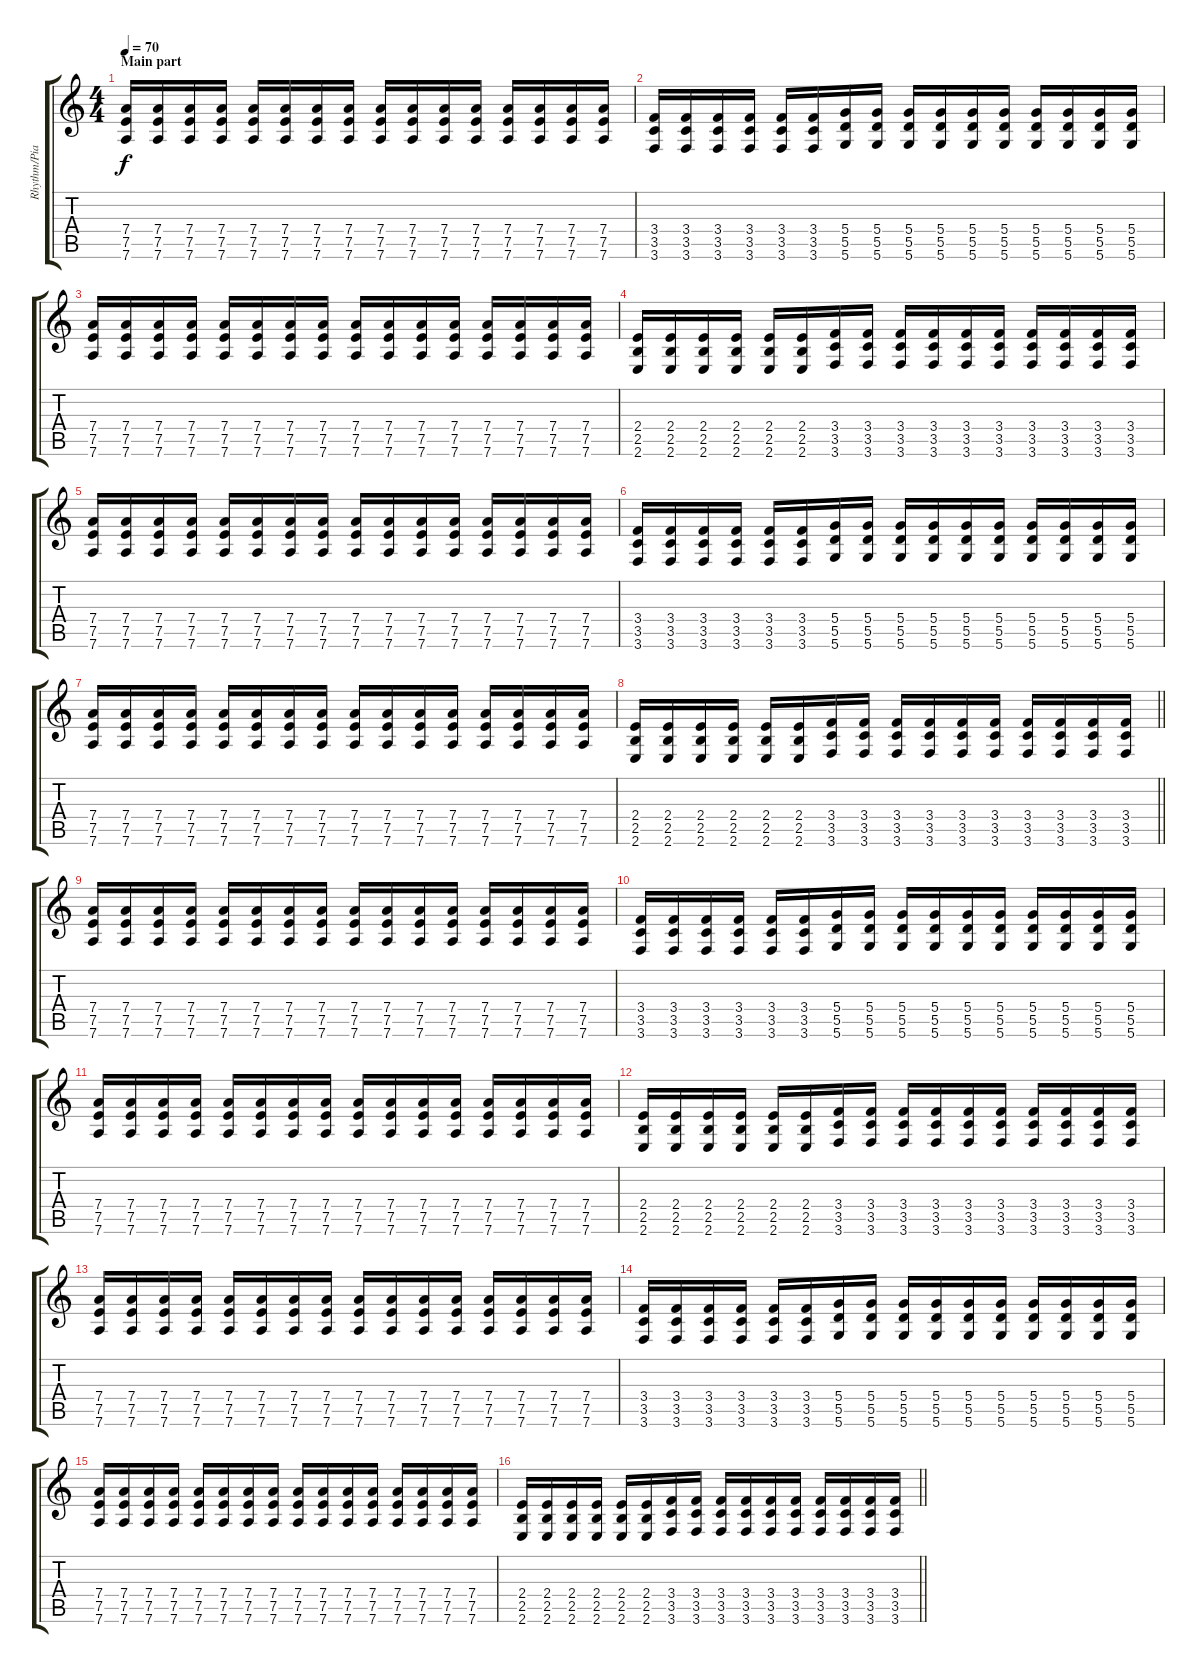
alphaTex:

\track ("Rhythm/Piano L" "Rhythm/Pia") {instrument overdrivenguitar}
\staff {score tabs}
\tuning (E4 B3 G3 D3 A2 D2) {hide}
\ts (4 4)
\section ("" "Main part")
\tempo 70
\clef g2
\ks c
(7.4 7.5 7.6).16{dy f} (7.4 7.5 7.6).16 (7.4 7.5 7.6).16 (7.4 7.5 7.6).16 (7.4 7.5 7.6).16 (7.4 7.5 7.6).16 (7.4 7.5 7.6).16 (7.4 7.5 7.6).16 (7.4 7.5 7.6).16 (7.4 7.5 7.6).16 (7.4 7.5 7.6).16 (7.4 7.5 7.6).16 (7.4 7.5 7.6).16 (7.4 7.5 7.6).16 (7.4 7.5 7.6).16 (7.4 7.5 7.6).16 |
(3.4 3.5 3.6).16 (3.4 3.5 3.6).16 (3.4 3.5 3.6).16 (3.4 3.5 3.6).16 (3.4 3.5 3.6).16 (3.4 3.5 3.6).16 (5.4 5.5 5.6).16 (5.4 5.5 5.6).16 (5.4 5.5 5.6).16 (5.4 5.5 5.6).16 (5.4 5.5 5.6).16 (5.4 5.5 5.6).16 (5.4 5.5 5.6).16 (5.4 5.5 5.6).16 (5.4 5.5 5.6).16 (5.4 5.5 5.6).16 |
(7.4 7.5 7.6).16 (7.4 7.5 7.6).16 (7.4 7.5 7.6).16 (7.4 7.5 7.6).16 (7.4 7.5 7.6).16 (7.4 7.5 7.6).16 (7.4 7.5 7.6).16 (7.4 7.5 7.6).16 (7.4 7.5 7.6).16 (7.4 7.5 7.6).16 (7.4 7.5 7.6).16 (7.4 7.5 7.6).16 (7.4 7.5 7.6).16 (7.4 7.5 7.6).16 (7.4 7.5 7.6).16 (7.4 7.5 7.6).16 |
(2.4 2.5 2.6).16 (2.4 2.5 2.6).16 (2.4 2.5 2.6).16 (2.4 2.5 2.6).16 (2.4 2.5 2.6).16 (2.4 2.5 2.6).16 (3.4 3.5 3.6).16 (3.4 3.5 3.6).16 (3.4 3.5 3.6).16 (3.4 3.5 3.6).16 (3.4 3.5 3.6).16 (3.4 3.5 3.6).16 (3.4 3.5 3.6).16 (3.4 3.5 3.6).16 (3.4 3.5 3.6).16 (3.4 3.5 3.6).16 |
(7.4 7.5 7.6).16 (7.4 7.5 7.6).16 (7.4 7.5 7.6).16 (7.4 7.5 7.6).16 (7.4 7.5 7.6).16 (7.4 7.5 7.6).16 (7.4 7.5 7.6).16 (7.4 7.5 7.6).16 (7.4 7.5 7.6).16 (7.4 7.5 7.6).16 (7.4 7.5 7.6).16 (7.4 7.5 7.6).16 (7.4 7.5 7.6).16 (7.4 7.5 7.6).16 (7.4 7.5 7.6).16 (7.4 7.5 7.6).16 |
(3.4 3.5 3.6).16 (3.4 3.5 3.6).16 (3.4 3.5 3.6).16 (3.4 3.5 3.6).16 (3.4 3.5 3.6).16 (3.4 3.5 3.6).16 (5.4 5.5 5.6).16 (5.4 5.5 5.6).16 (5.4 5.5 5.6).16 (5.4 5.5 5.6).16 (5.4 5.5 5.6).16 (5.4 5.5 5.6).16 (5.4 5.5 5.6).16 (5.4 5.5 5.6).16 (5.4 5.5 5.6).16 (5.4 5.5 5.6).16 |
(7.4 7.5 7.6).16 (7.4 7.5 7.6).16 (7.4 7.5 7.6).16 (7.4 7.5 7.6).16 (7.4 7.5 7.6).16 (7.4 7.5 7.6).16 (7.4 7.5 7.6).16 (7.4 7.5 7.6).16 (7.4 7.5 7.6).16 (7.4 7.5 7.6).16 (7.4 7.5 7.6).16 (7.4 7.5 7.6).16 (7.4 7.5 7.6).16 (7.4 7.5 7.6).16 (7.4 7.5 7.6).16 (7.4 7.5 7.6).16 |
\barLineRight lightlight
(2.4 2.5 2.6).16 (2.4 2.5 2.6).16 (2.4 2.5 2.6).16 (2.4 2.5 2.6).16 (2.4 2.5 2.6).16 (2.4 2.5 2.6).16 (3.4 3.5 3.6).16 (3.4 3.5 3.6).16 (3.4 3.5 3.6).16 (3.4 3.5 3.6).16 (3.4 3.5 3.6).16 (3.4 3.5 3.6).16 (3.4 3.5 3.6).16 (3.4 3.5 3.6).16 (3.4 3.5 3.6).16 (3.4 3.5 3.6).16 |
(7.4 7.5 7.6).16 (7.4 7.5 7.6).16 (7.4 7.5 7.6).16 (7.4 7.5 7.6).16 (7.4 7.5 7.6).16 (7.4 7.5 7.6).16 (7.4 7.5 7.6).16 (7.4 7.5 7.6).16 (7.4 7.5 7.6).16 (7.4 7.5 7.6).16 (7.4 7.5 7.6).16 (7.4 7.5 7.6).16 (7.4 7.5 7.6).16 (7.4 7.5 7.6).16 (7.4 7.5 7.6).16 (7.4 7.5 7.6).16 |
(3.4 3.5 3.6).16 (3.4 3.5 3.6).16 (3.4 3.5 3.6).16 (3.4 3.5 3.6).16 (3.4 3.5 3.6).16 (3.4 3.5 3.6).16 (5.4 5.5 5.6).16 (5.4 5.5 5.6).16 (5.4 5.5 5.6).16 (5.4 5.5 5.6).16 (5.4 5.5 5.6).16 (5.4 5.5 5.6).16 (5.4 5.5 5.6).16 (5.4 5.5 5.6).16 (5.4 5.5 5.6).16 (5.4 5.5 5.6).16 |
(7.4 7.5 7.6).16 (7.4 7.5 7.6).16 (7.4 7.5 7.6).16 (7.4 7.5 7.6).16 (7.4 7.5 7.6).16 (7.4 7.5 7.6).16 (7.4 7.5 7.6).16 (7.4 7.5 7.6).16 (7.4 7.5 7.6).16 (7.4 7.5 7.6).16 (7.4 7.5 7.6).16 (7.4 7.5 7.6).16 (7.4 7.5 7.6).16 (7.4 7.5 7.6).16 (7.4 7.5 7.6).16 (7.4 7.5 7.6).16 |
(2.4 2.5 2.6).16 (2.4 2.5 2.6).16 (2.4 2.5 2.6).16 (2.4 2.5 2.6).16 (2.4 2.5 2.6).16 (2.4 2.5 2.6).16 (3.4 3.5 3.6).16 (3.4 3.5 3.6).16 (3.4 3.5 3.6).16 (3.4 3.5 3.6).16 (3.4 3.5 3.6).16 (3.4 3.5 3.6).16 (3.4 3.5 3.6).16 (3.4 3.5 3.6).16 (3.4 3.5 3.6).16 (3.4 3.5 3.6).16 |
(7.4 7.5 7.6).16 (7.4 7.5 7.6).16 (7.4 7.5 7.6).16 (7.4 7.5 7.6).16 (7.4 7.5 7.6).16 (7.4 7.5 7.6).16 (7.4 7.5 7.6).16 (7.4 7.5 7.6).16 (7.4 7.5 7.6).16 (7.4 7.5 7.6).16 (7.4 7.5 7.6).16 (7.4 7.5 7.6).16 (7.4 7.5 7.6).16 (7.4 7.5 7.6).16 (7.4 7.5 7.6).16 (7.4 7.5 7.6).16 |
(3.4 3.5 3.6).16 (3.4 3.5 3.6).16 (3.4 3.5 3.6).16 (3.4 3.5 3.6).16 (3.4 3.5 3.6).16 (3.4 3.5 3.6).16 (5.4 5.5 5.6).16 (5.4 5.5 5.6).16 (5.4 5.5 5.6).16 (5.4 5.5 5.6).16 (5.4 5.5 5.6).16 (5.4 5.5 5.6).16 (5.4 5.5 5.6).16 (5.4 5.5 5.6).16 (5.4 5.5 5.6).16 (5.4 5.5 5.6).16 |
(7.4 7.5 7.6).16 (7.4 7.5 7.6).16 (7.4 7.5 7.6).16 (7.4 7.5 7.6).16 (7.4 7.5 7.6).16 (7.4 7.5 7.6).16 (7.4 7.5 7.6).16 (7.4 7.5 7.6).16 (7.4 7.5 7.6).16 (7.4 7.5 7.6).16 (7.4 7.5 7.6).16 (7.4 7.5 7.6).16 (7.4 7.5 7.6).16 (7.4 7.5 7.6).16 (7.4 7.5 7.6).16 (7.4 7.5 7.6).16 |
\barLineRight lightlight
(2.4 2.5 2.6).16 (2.4 2.5 2.6).16 (2.4 2.5 2.6).16 (2.4 2.5 2.6).16 (2.4 2.5 2.6).16 (2.4 2.5 2.6).16 (3.4 3.5 3.6).16 (3.4 3.5 3.6).16 (3.4 3.5 3.6).16 (3.4 3.5 3.6).16 (3.4 3.5 3.6).16 (3.4 3.5 3.6).16 (3.4 3.5 3.6).16 (3.4 3.5 3.6).16 (3.4 3.5 3.6).16 (3.4 3.5 3.6).16
